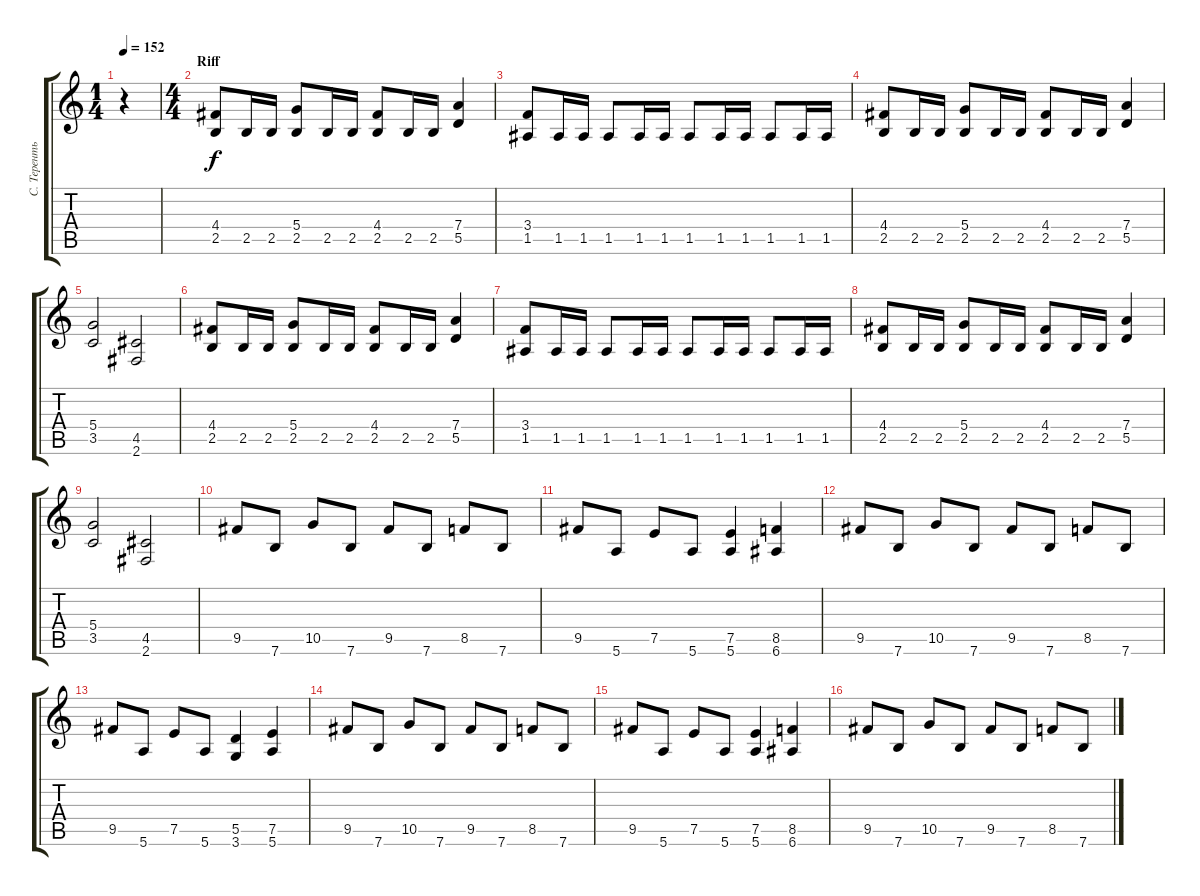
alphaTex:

\track ("С. Терентьев" "С. Теренть") {instrument distortionguitar}
\staff {score tabs}
\tuning (E4 B3 G3 D3 A2 E2) {hide}
\ts (1 4)
\tempo 152
\clef g2
\ks c
r.4{dy f instrument distortionguitar} |
\ts (4 4)
\section ("" "Riff")
(4.4 2.5).8 2.5.16 2.5.16 (5.4 2.5).8 2.5.16 2.5.16 (4.4 2.5).8 2.5.16 2.5.16 (7.4 5.5).4 |
(3.4 1.5).8 1.5.16 1.5.16 1.5.8 1.5.16 1.5.16 1.5.8 1.5.16 1.5.16 1.5.8 1.5.16 1.5.16 |
(4.4 2.5).8 2.5.16 2.5.16 (5.4 2.5).8 2.5.16 2.5.16 (4.4 2.5).8 2.5.16 2.5.16 (7.4 5.5).4 |
(5.4 3.5).2 (4.5 2.6).2 |
(4.4 2.5).8 2.5.16 2.5.16 (5.4 2.5).8 2.5.16 2.5.16 (4.4 2.5).8 2.5.16 2.5.16 (7.4 5.5).4 |
(3.4 1.5).8 1.5.16 1.5.16 1.5.8 1.5.16 1.5.16 1.5.8 1.5.16 1.5.16 1.5.8 1.5.16 1.5.16 |
(4.4 2.5).8 2.5.16 2.5.16 (5.4 2.5).8 2.5.16 2.5.16 (4.4 2.5).8 2.5.16 2.5.16 (7.4 5.5).4 |
(5.4 3.5).2 (4.5 2.6).2 |
9.5.8 7.6.8 10.5.8 7.6.8 9.5.8 7.6.8 8.5.8 7.6.8 |
9.5.8 5.6.8 7.5.8 5.6.8 (7.5 5.6).4 (8.5 6.6).4 |
9.5.8 7.6.8 10.5.8 7.6.8 9.5.8 7.6.8 8.5.8 7.6.8 |
9.5.8 5.6.8 7.5.8 5.6.8 (5.5 3.6).4 (7.5 5.6).4 |
9.5.8 7.6.8 10.5.8 7.6.8 9.5.8 7.6.8 8.5.8 7.6.8 |
9.5.8 5.6.8 7.5.8 5.6.8 (7.5 5.6).4 (8.5 6.6).4 |
9.5.8 7.6.8 10.5.8 7.6.8 9.5.8 7.6.8 8.5.8 7.6.8
